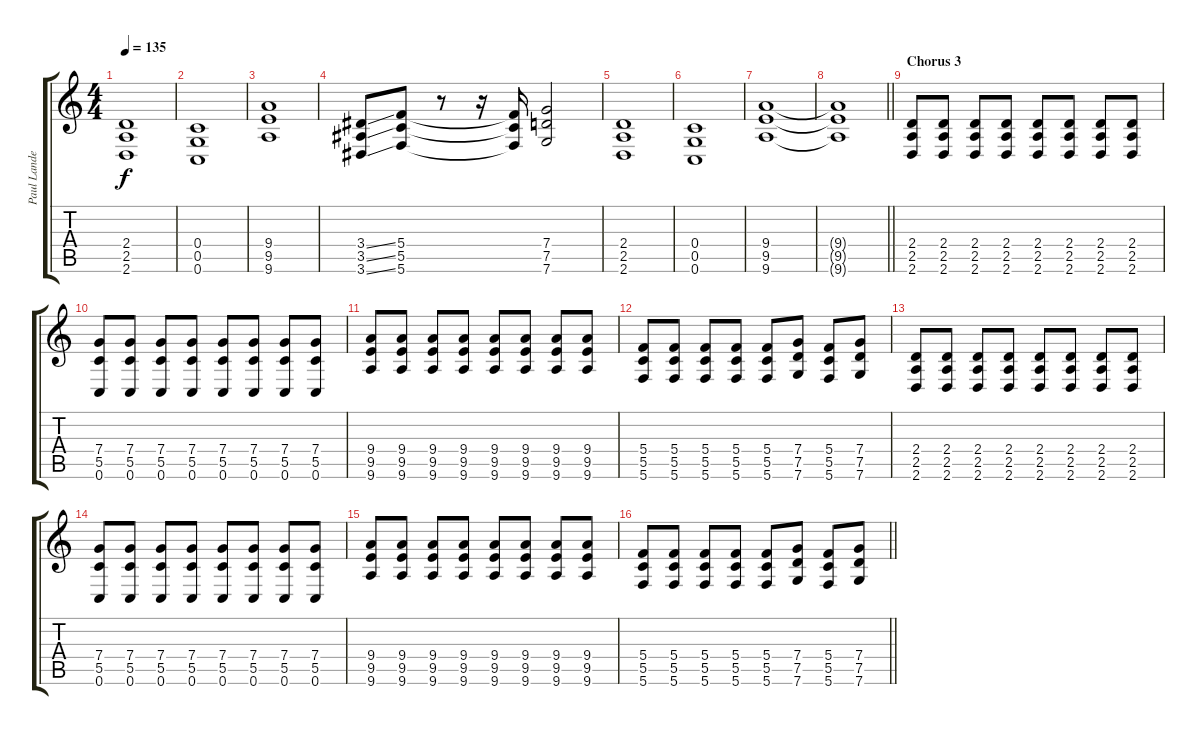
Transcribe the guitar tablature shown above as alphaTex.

\track ("Paul Landers" "Paul Lande") {instrument distortionguitar}
\staff {score tabs}
\tuning (D4 A3 F3 C3 G2 C2) {hide}
\ts (4 4)
\tempo 135
\clef g2
\ks c
(2.4 2.5 2.6).1{dy f} |
(0.4 0.5 0.6).1 |
(9.4 9.5 9.6).1 |
(3.4{ss} 3.5{ss} 3.6{ss}).8 (5.4 5.5 5.6).8 r.8 r.16 (5.4{t} 5.5{t} 5.6{t}).16 (7.4 7.5 7.6).2 |
(2.4 2.5 2.6).1 |
(0.4 0.5 0.6).1 |
(9.4 9.5 9.6).1 |
\barLineRight lightlight
(9.4{t} 9.5{t} 9.6{t}).1 |
\section ("" "Chorus 3")
(2.4 2.5 2.6).8 (2.4 2.5 2.6).8 (2.4 2.5 2.6).8 (2.4 2.5 2.6).8 (2.4 2.5 2.6).8 (2.4 2.5 2.6).8 (2.4 2.5 2.6).8 (2.4 2.5 2.6).8 |
(7.4 5.5 0.6).8 (7.4 5.5 0.6).8 (7.4 5.5 0.6).8 (7.4 5.5 0.6).8 (7.4 5.5 0.6).8 (7.4 5.5 0.6).8 (7.4 5.5 0.6).8 (7.4 5.5 0.6).8 |
(9.4 9.5 9.6).8 (9.4 9.5 9.6).8 (9.4 9.5 9.6).8 (9.4 9.5 9.6).8 (9.4 9.5 9.6).8 (9.4 9.5 9.6).8 (9.4 9.5 9.6).8 (9.4 9.5 9.6).8 |
(5.4 5.5 5.6).8 (5.4 5.5 5.6).8 (5.4 5.5 5.6).8 (5.4 5.5 5.6).8 (5.4 5.5 5.6).8 (7.4 7.5 7.6).8 (5.4 5.5 5.6).8 (7.4 7.5 7.6).8 |
(2.4 2.5 2.6).8 (2.4 2.5 2.6).8 (2.4 2.5 2.6).8 (2.4 2.5 2.6).8 (2.4 2.5 2.6).8 (2.4 2.5 2.6).8 (2.4 2.5 2.6).8 (2.4 2.5 2.6).8 |
(7.4 5.5 0.6).8 (7.4 5.5 0.6).8 (7.4 5.5 0.6).8 (7.4 5.5 0.6).8 (7.4 5.5 0.6).8 (7.4 5.5 0.6).8 (7.4 5.5 0.6).8 (7.4 5.5 0.6).8 |
(9.4 9.5 9.6).8 (9.4 9.5 9.6).8 (9.4 9.5 9.6).8 (9.4 9.5 9.6).8 (9.4 9.5 9.6).8 (9.4 9.5 9.6).8 (9.4 9.5 9.6).8 (9.4 9.5 9.6).8 |
\barLineRight lightlight
(5.4 5.5 5.6).8 (5.4 5.5 5.6).8 (5.4 5.5 5.6).8 (5.4 5.5 5.6).8 (5.4 5.5 5.6).8 (7.4 7.5 7.6).8 (5.4 5.5 5.6).8 (7.4 7.5 7.6).8
